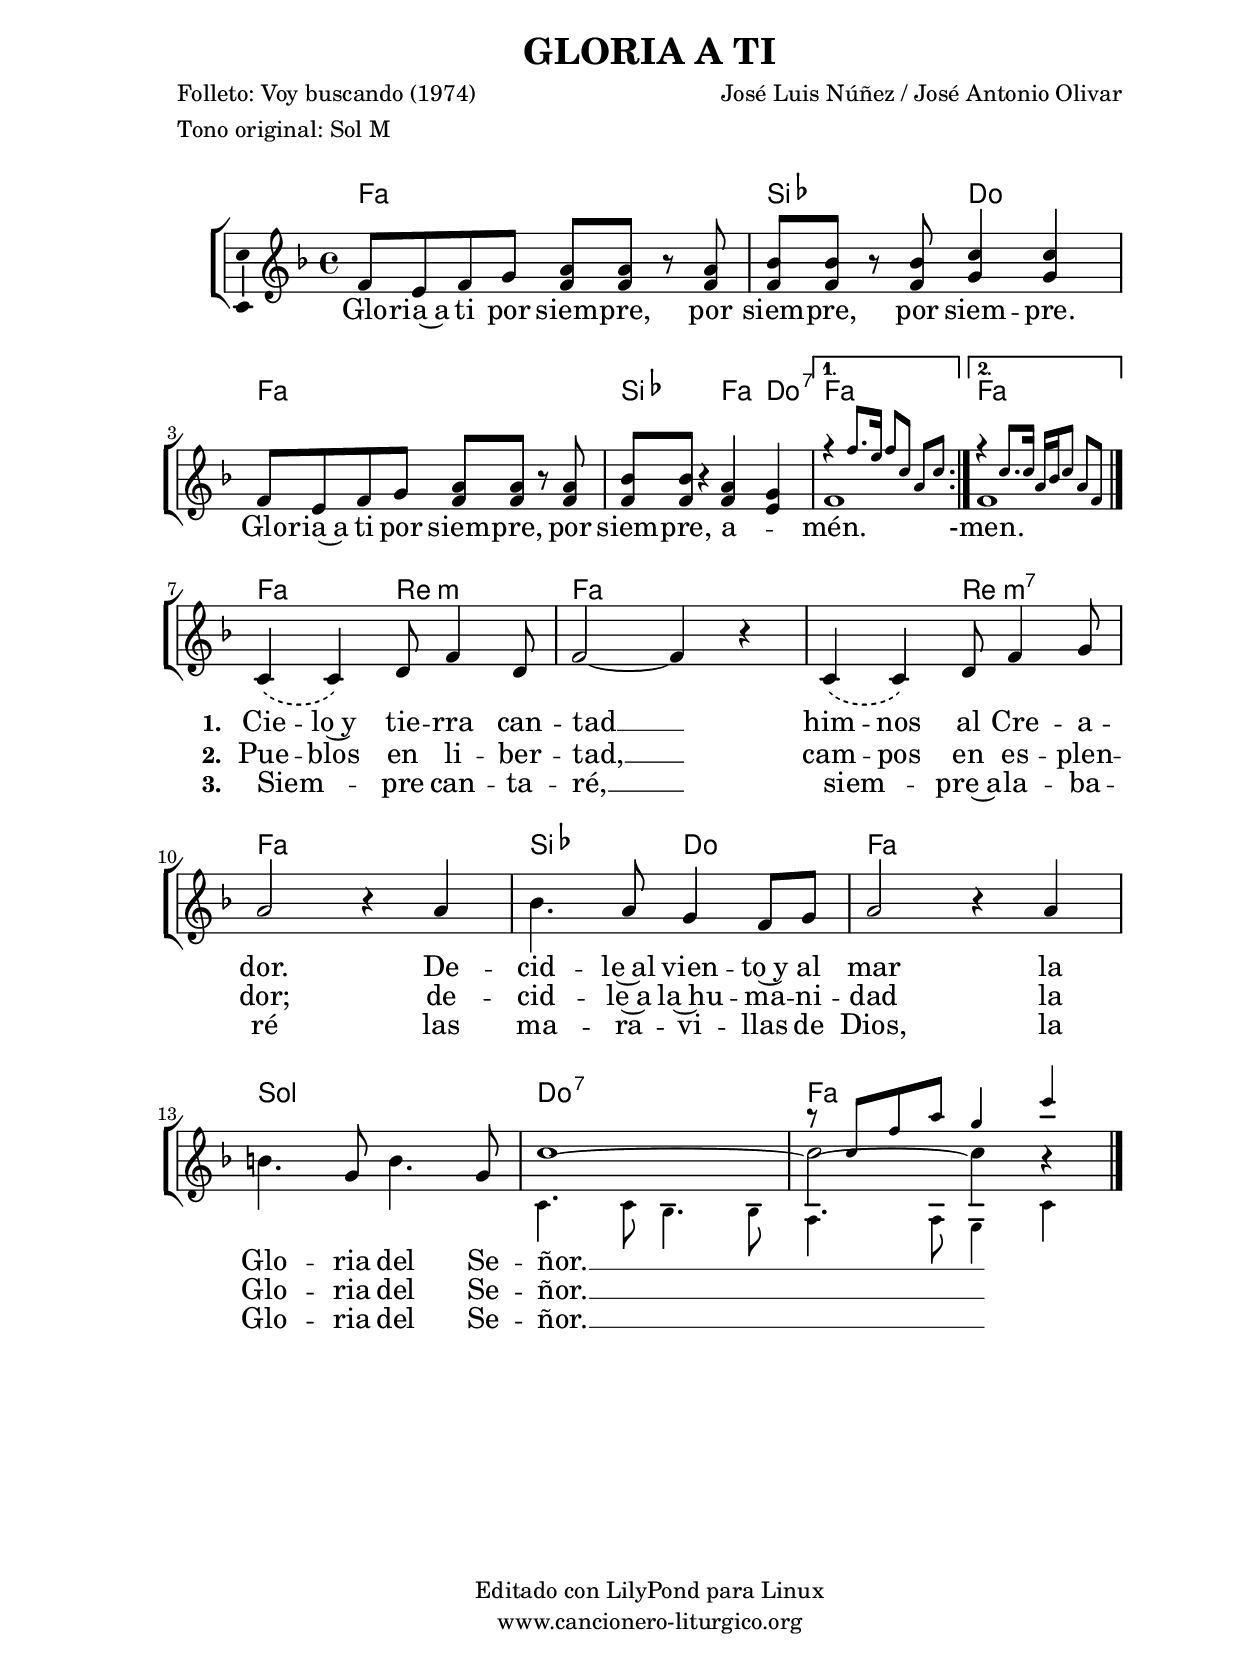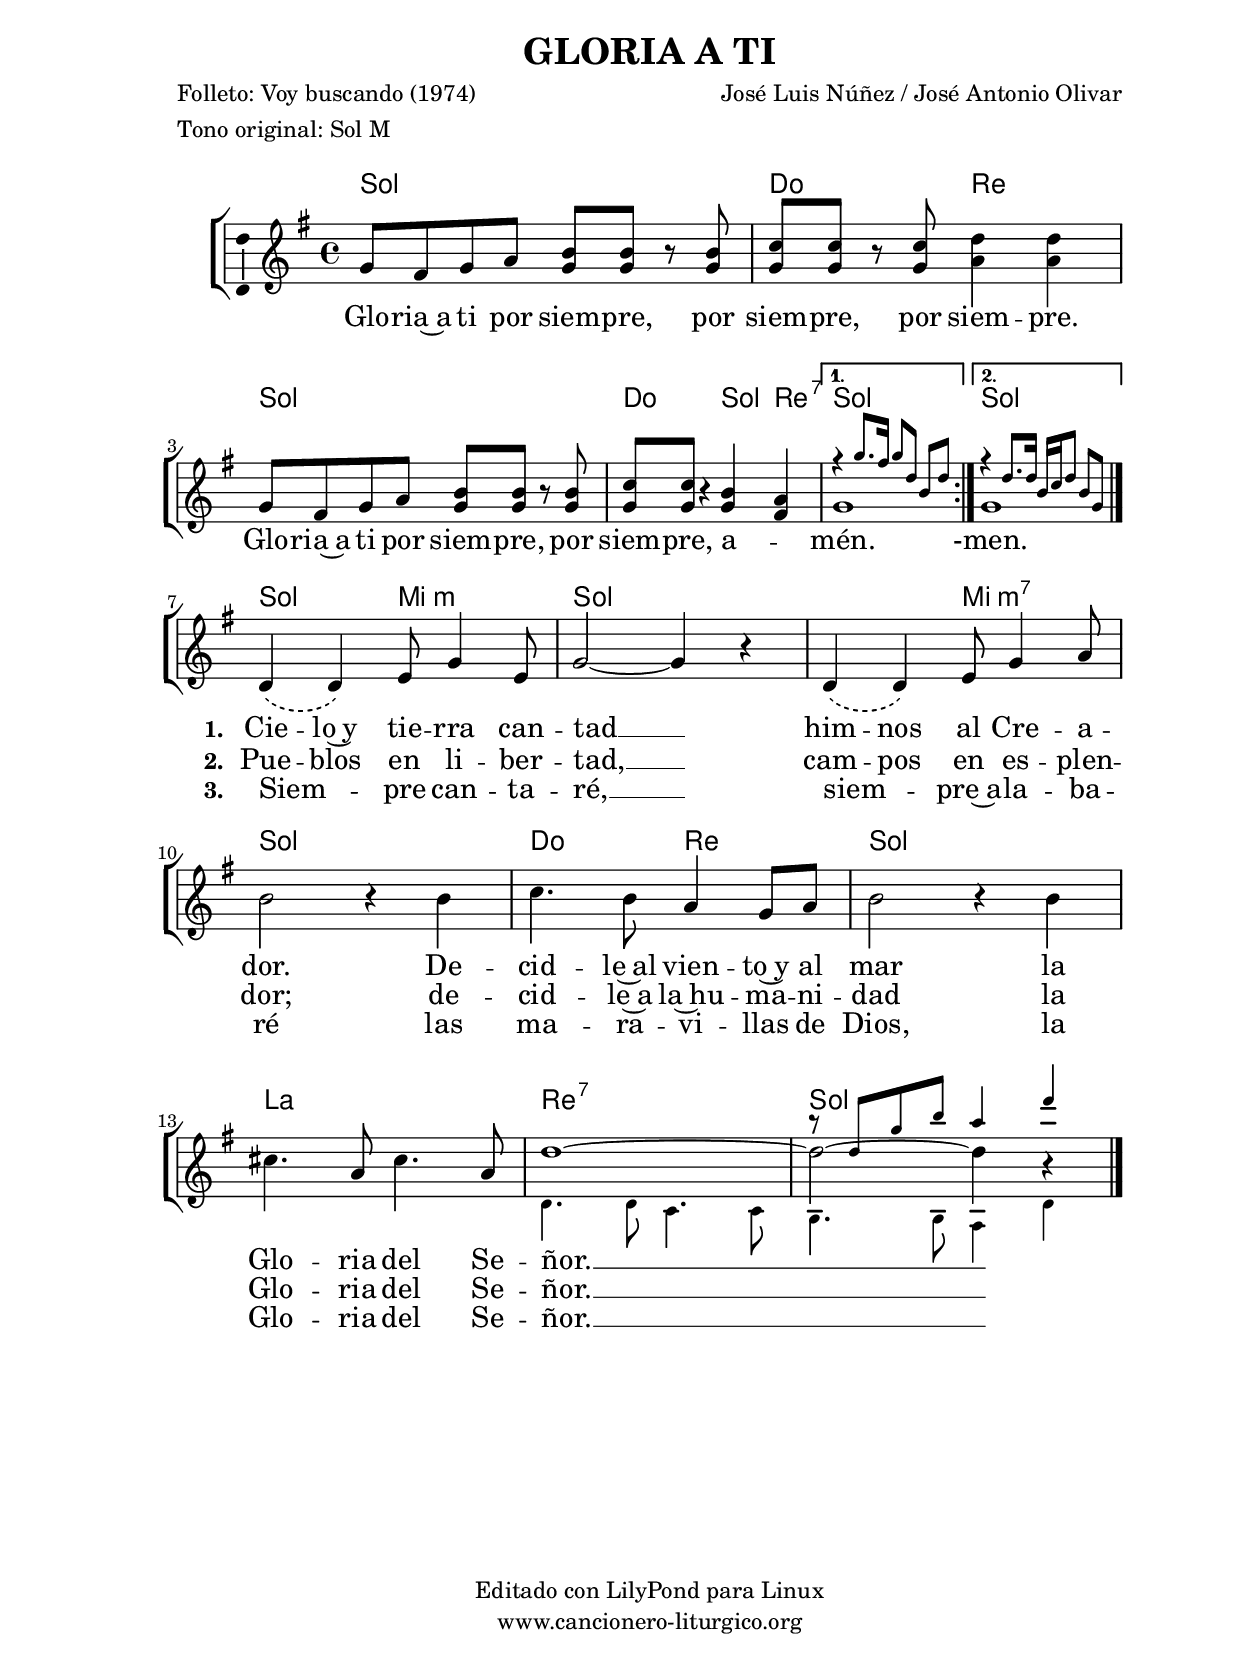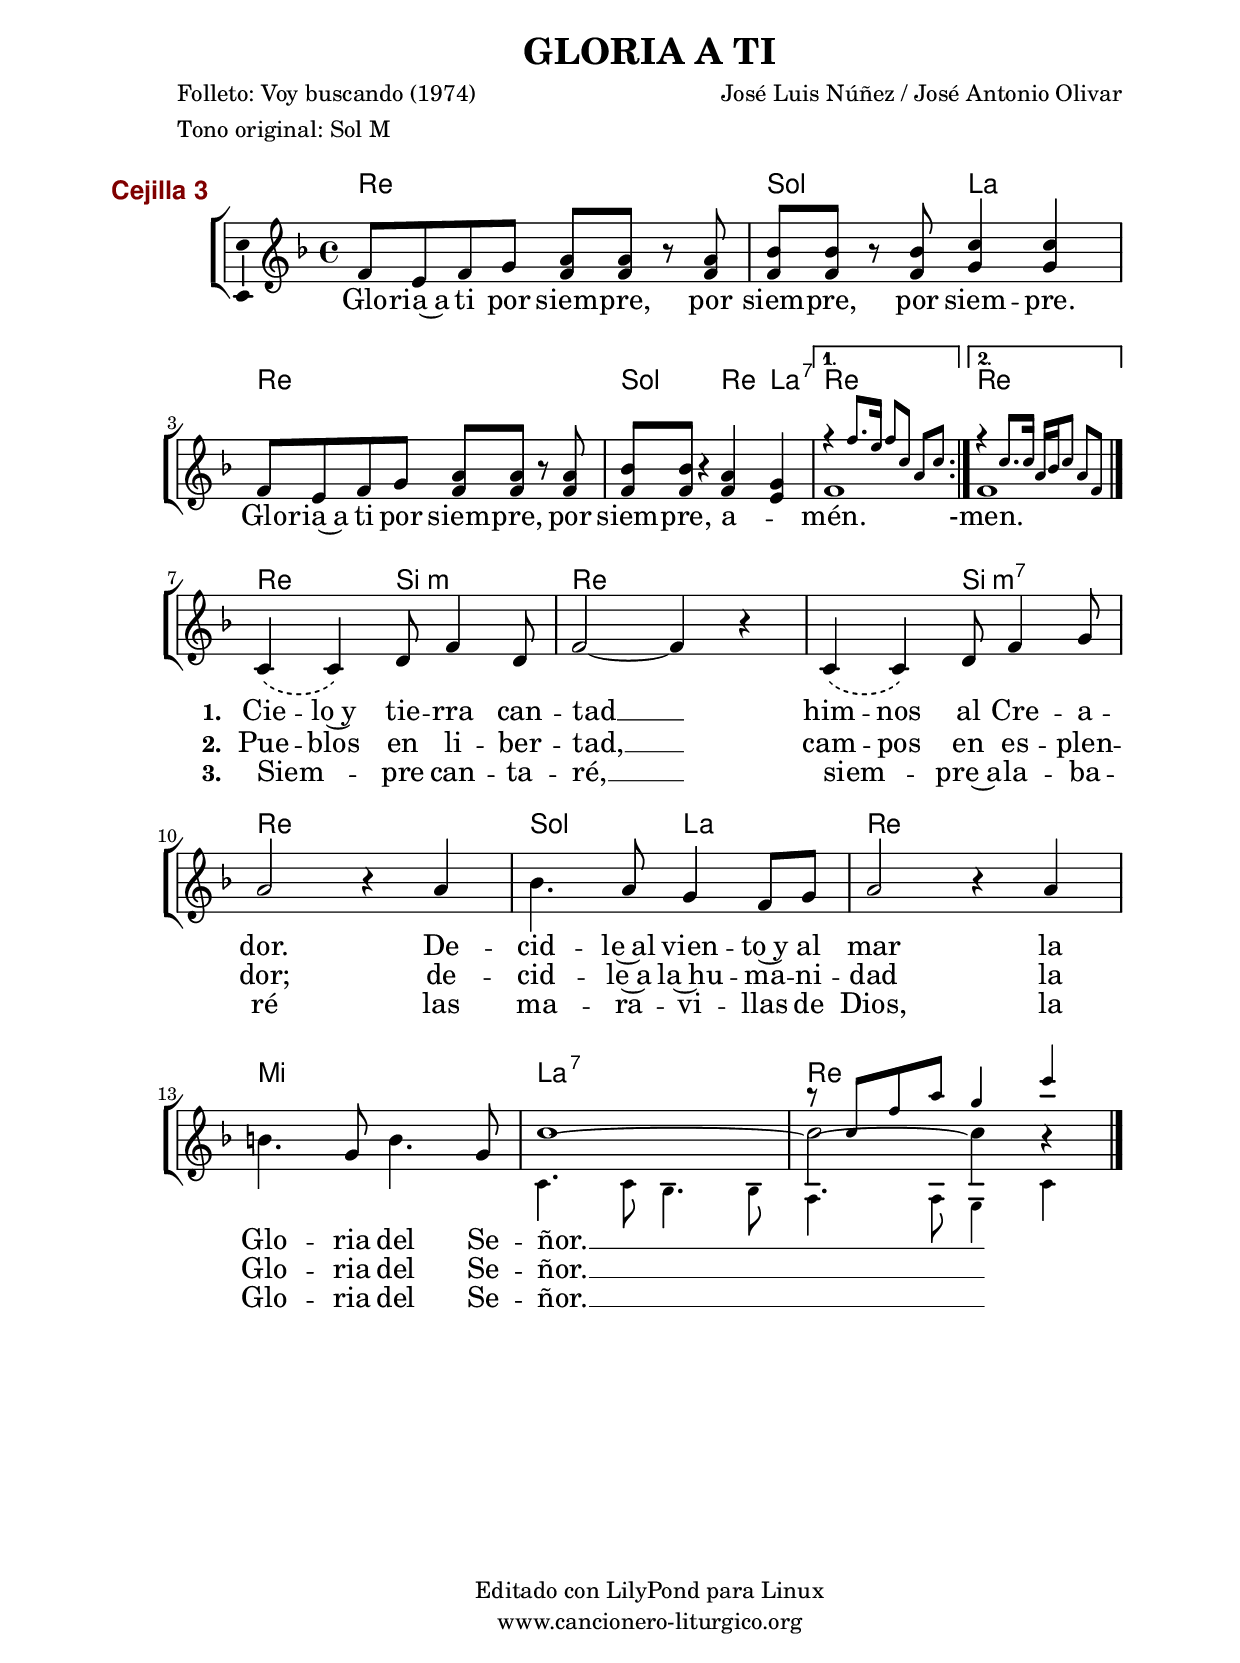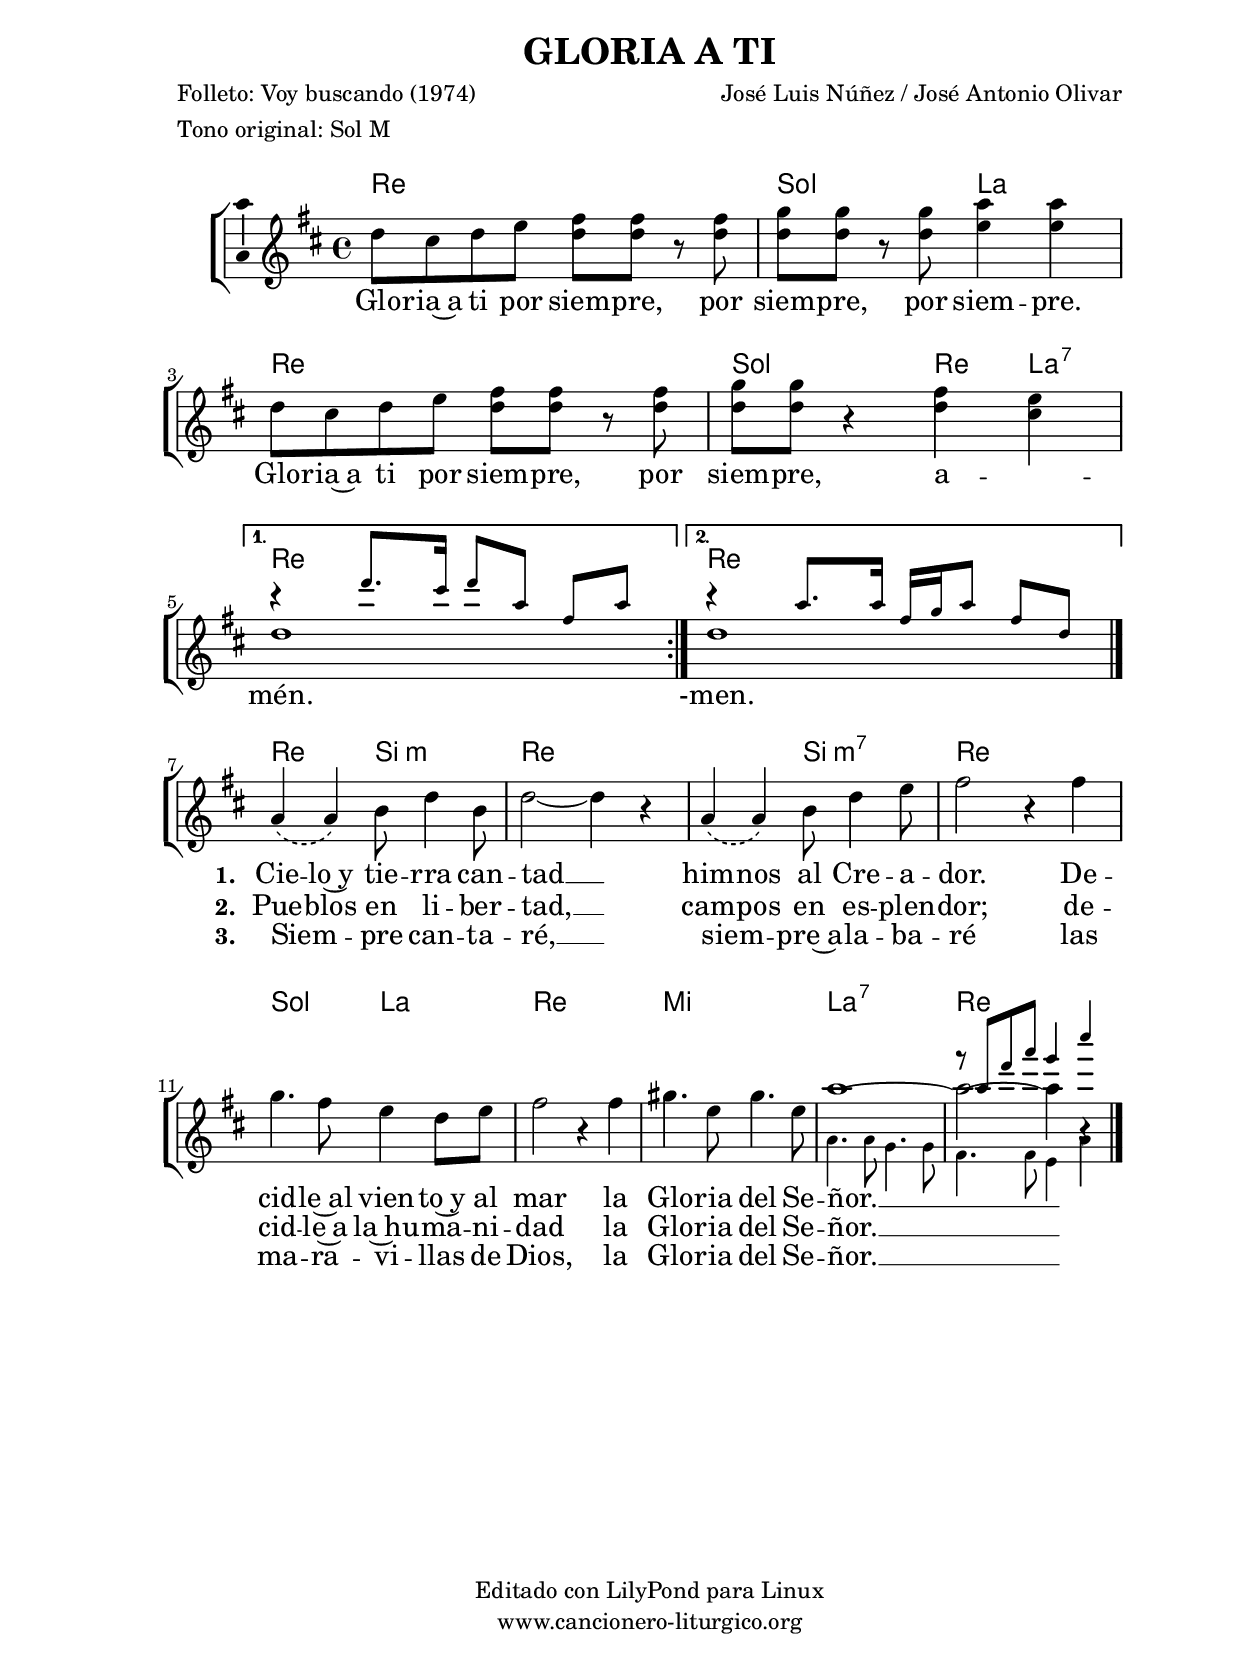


%versión de lilypond para la que se ha escrito esta partitura:
\version "2.16.0"

	%Tamaño papel
	#(set-default-paper-size "a4")
	%Tamaño partitura
	#(set-global-staff-size 20)
	%No responde al pulsar sobre una nota
	#(ly:set-option 'point-and-click #f)

%parámetros del encabezamiento:
\header {
	title = "GLORIA A TI"
	subtitle = ""
	composer = "José Luis Núñez / José Antonio Olivar"
	poet = "Folleto: Voy buscando (1974)"
	meter = "Tono original: Sol M"
	arranger = ""
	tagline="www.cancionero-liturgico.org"
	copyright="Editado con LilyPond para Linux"
	tiempo = ""
	usos = "Gloria, Salida"
	letra = ""
	}

%parámetros asociados al papel:
\paper  {
	oddHeaderMarkup = \markup {\fill-line { \on-the-fly #not-first-page \fromproperty #'header:title \on-the-fly #not-first-page \fromproperty #'header:composer }}
	evenHeaderMarkup = \markup {\fill-line { \fromproperty #'header:composer \fromproperty #'header:title }}
	#(set-paper-size "a4")
	print-page-number = ##f
	first-page-number = 1
	print-first-page-number = ##f
%	head-separation = 3.0 \cm
	top-margin = 2.0 \cm
	bottom-margin = 0.5\cm
%%%	bottom-margin = -2.0\cm
	left-margin = 3.0 \cm
	line-width = 16.0 \cm 
	indent = 8\mm
	interscoreline = 2.\mm
	between-system-space = 15\mm
%	para que las partituras no llenen la hoja:
	ragged-bottom = ##t
%	idem para la última hoja:
	ragged-last-bottom = ##f
%	para que las partituras llenen el ancho del papel:
	ragged-last = ##f
	after-title-space = 2.5 \cm
%page-count=1
system-count=5

	%Flexible Vertical Spacing
%	markup-markup-spacing =
%	#'((basic-distance . 15) (minimum-distance . 15) (padding . 3))
	markup-system-spacing =
	#'((basic-distance . 15) (minimum-distance . 15) (padding . 3))
	system-system-spacing =
	#'((basic-distance . 15) (minimum-distance . 15) (padding . 3))
	score-system-spacing =
	#'((basic-distance . 15) (minimum-distance . 15) (padding . 5))
%	top-system-spacing = % header
%	#'((basic-distance . 8) (minimum-distance . 0) (padding . 0))
%	top-markup-spacing =
%	#'((basic-distance . 20) (minimum-distance . 20) (padding . 0))
	last-bottom-spacing = % footer
	#'((basic-distance . 5) (minimum-distance . 5) (padding . 0))
%	score-markup-spacing =
%	#'((basic-distance . 16) (minimum-distance . 13) (padding . 0))

	}


%parámetros que afectan a toda la partitura:
global =  {
	%clave de sol (G):
	\clef G
	%armadura:
	\transpose g f
	\key g \major
	\tempo 4=138
	\set Score.tempoHideNote = ##t
	}


acordes = {
	\italianChords
	\chordmode {
	\transpose g f
{

\repeat volta 2 {
g1 c2 d g1 c2 g4 d:7
}
\alternative{
{
g1
}
{
g1
}
}

g2 e:m g s g e:m7 g s c d g s a s d:7 s g s

	}
	}
}

melodia =

	\transpose g f
{
	\relative c''{
	\time 4/4

\phrasingSlurDashed

\repeat volta 2 {
g8 fis g a
<<
{
b8 b r8 b
c8 c r8 c d4 d
}
{
g,8 g r8 g
g8 g r8 g a4 a
}
>>

g8 fis g a
<<
{
b8 b r8 b
c8 c r4 b4 a
}
{
g8 g r8 g
g8 g r4 g4 fis
}
>>
}

\alternative{
{

<<
{
\voiceTwo
g1
}
\new Voice {
\voiceOne
\stemUp
\override NoteHead #'font-size = #-2
r4 g'8. [fis16] g8 [d] b [d]
}
>>

}
{

<<
{
\voiceTwo
g,1
}
\new Voice {
\voiceOne
\stemUp
\override NoteHead #'font-size = #-2
r4 d'8. [d16] b16 [c d8] b [g]
}
>>

%%%ARREGLOS TRAS CONTEXTO MULTI-VOICE:
%Arreglo problema con posición de plicas:
\stemNeutral
%Arreglo problema con posición de ligadura:
%\override Tie #'rotation = #'(180 0 0)
%\override Tie #'extra-offset = #'(0.0 . -1.1)
%Arreglo problema con posición de silencios:
\override Voice.Rest #'staff-position = #0.0

}
}

\bar "|."

\break

d4 \(d\) e8 g4 e8
g2~g4 r4
d4 \(d\) e8 g4 a8
b2 r4 b4
c4. b8 a4 g8 a
b2 r4 b4
cis4. a8 cis4. a8

<<
{
\voiceTwo
\stemDown
\override Tie #'rotation = #'(180 0 0)
\override Tie #'extra-offset = #'(0.0 . 1.1)
d1~
d2~d4 r4
}
\new Voice {
\voiceOne
\stemDown
\override NoteHead #'font-size = #-2
d,4. d8 c4. c8
b4. b8 a4 d
}
\new Voice {
\voiceThree
\stemUp
\override NoteHead #'font-size = #-2
s1
r8 d'8 g b a4 d
}
>>

%%%ARREGLOS TRAS CONTEXTO MULTI-VOICE:
%Arreglo problema con posición de plicas:
\stemNeutral
%Arreglo problema con posición de ligadura:
%\override Tie #'rotation = #'(180 0 0)
%\override Tie #'extra-offset = #'(0.0 . -1.1)
%Arreglo problema con posición de silencios:
\override Voice.Rest #'staff-position = #0.0

\bar "|."

	}
}


texto = \lyricmode {
Glo -- ria~a ti por siem -- pre,
por siem -- pre, por siem -- pre.
Glo -- ria~a ti por siem -- pre,
por siem -- pre, a -- _ mén.
-men.

\set stanza =#"1. " Cie -- lo~y tie -- rra can -- tad __
him -- nos al Cre -- a -- dor.
De -- cid -- le~al vien -- to~y al mar
la Glo -- ria del Se -- ñor. __

	}

textodos = \lyricmode {

\skip 1 \skip 1 \skip 1 \skip 1 \skip 1 \skip 1
\skip 1 \skip 1 \skip 1 \skip 1 \skip 1 \skip 1
\skip 1 \skip 1 \skip 1 \skip 1 \skip 1 \skip 1
\skip 1 \skip 1 \skip 1 \skip 1 \skip 1 \skip 1
\skip 1

\set stanza =#"2. " Pue -- blos en li -- ber -- tad, __
cam -- pos en es -- plen -- dor;
de -- cid -- le~a la~hu -- ma -- ni -- dad
la Glo -- ria del Se -- ñor. __

	}

textotres = \lyricmode {

\skip 1 \skip 1 \skip 1 \skip 1 \skip 1 \skip 1
\skip 1 \skip 1 \skip 1 \skip 1 \skip 1 \skip 1
\skip 1 \skip 1 \skip 1 \skip 1 \skip 1 \skip 1
\skip 1 \skip 1 \skip 1 \skip 1 \skip 1 \skip 1
\skip 1

\set stanza =#"3. " Siem -- _ pre can -- ta -- ré, __
siem -- _ pre~a -- la -- ba -- ré
las ma -- ra -- vi -- llas de Dios,
la Glo -- ria del Se -- ñor. __

	}


acordesStaff = \context ChordNames = acordesStaff <<
	\set chordChanges = ##t
	\acordes
	>>


%%%%%%%%%%%%%%%%%%%%%%%%%%%%%%%%%%% CEJILLA %%%%%%%%%%%%%%%%%%%%%%%%%%%%%%%%%%%
acordescejilla = {
%%%	\override ChordNames.ChordName #'font-size = #-1
%%%	\override ChordNames.ChordName #'font-series = #'bold
	\transpose f d {
		\acordes
		}
	}

acordescejillaStaff = \context ChordNames = acordescejillaStaff <<
	\set Staff.instrumentName = \markup \with-color #darkred \larger \bold \sans "Cejilla 3"
	\set chordChanges = ##t
	\acordescejilla
	>>
%%%%%%%%%%%%%%%%%%%%%%%%%%%%%%%%%%% CEJILLA %%%%%%%%%%%%%%%%%%%%%%%%%%%%%%%%%%%


vozStaff = \context Voice = vozStaff
\with {\consists "Ambitus_engraver"}
<<
	\set Staff.midiInstrument = #"electric guitar (jazz)"
	\set Staff.midiMinimumVolume = #0.7
	\set Staff.midiMaximumVolume = #0.9
	\global
	\melodia
	>>

textoStaff = \context Lyrics = textoStaff <<
	\lyricsto vozStaff \texto
	>>

textodosStaff = \context Lyrics = textodosStaff <<
	\lyricsto vozStaff \textodos
	>>

textotresStaff = \context Lyrics = textotresStaff <<
	\lyricsto vozStaff \textotres
	>>

\book {
	\score {
		\context ChoirStaff {
			\override StaffGroup.SystemStartBracket #'collapse-height = #1
			\override Score.SystemStartBar #'collapse-height = #1
			<<
			\acordesStaff
			\vozStaff
			\textoStaff
			\textodosStaff
			\textotresStaff
			>>
			}
		\layout {
	    		\context {
				\Lyrics
				\override LyricText #'font-size = #2
				}
	   		 \context {
				\Score
				\override StaffSymbol #'staff-space = #(magstep +3)
				}
			}
		}
	\score {
		\unfoldRepeats
		\context ChoirStaff {
			<<
			\acordesStaff
			\vozStaff
			>>
			}
		\midi {
	  		\context {
	  			\Score
				tempoWholesPerMinute = #(ly:make-moment 70 4)
				}
			}
		}
	}


%Partitura para guitarra
#(define output-suffix "G")
\book {
	\score {
		\context ChoirStaff {
			\override StaffGroup.SystemStartBracket #'collapse-height = #1
			\override Score.SystemStartBar #'collapse-height = #1
			<<
			\acordescejillaStaff
			\vozStaff
			\textoStaff
			\textodosStaff
			\textotresStaff
			>>
			}
		\layout {
%%%%%%%%%%%%%%%%%%%%%%%%%%%%%%%%%%% CEJILLA %%%%%%%%%%%%%%%%%%%%%%%%%%%%%%%%%%%
			\context {
				\ChordNames \consists Instrument_name_engraver
				}
%%%%%%%%%%%%%%%%%%%%%%%%%%%%%%%%%%% CEJILLA %%%%%%%%%%%%%%%%%%%%%%%%%%%%%%%%%%%
	    		\context {
				\Lyrics
				\override LyricText #'font-size = #2
				}
	   		 \context {
				\Score
				\override StaffSymbol #'staff-space = #(magstep +3)
				}
			}
		}
	}


#(define output-suffix "C")
\book {
	\score {
		\context ChoirStaff {
			\override StaffGroup.SystemStartBracket #'collapse-height = #1
			\override Score.SystemStartBar #'collapse-height = #1
\transpose c d
			<<
			\acordesStaff
			\vozStaff
			\textoStaff
			\textodosStaff
			\textotresStaff
			>>
			}
		\layout {
	    		\context {
				\Lyrics
				\override LyricText #'font-size = #2
				}
	   		 \context {
				\Score
				\override StaffSymbol #'staff-space = #(magstep +3)
				}
			}
		}
	}


#(define output-suffix "S")
\book {
	\score {
		\context ChoirStaff {
			\override StaffGroup.SystemStartBracket #'collapse-height = #1
			\override Score.SystemStartBar #'collapse-height = #1
\transpose c a
			<<
			\acordesStaff
			\vozStaff
			\textoStaff
			\textodosStaff
			\textotresStaff
			>>
			}
		\layout {
	    		\context {
				\Lyrics
				\override LyricText #'font-size = #2
				}
	   		 \context {
				\Score
				\override StaffSymbol #'staff-space = #(magstep +3)
				}
			}
		}
	}


